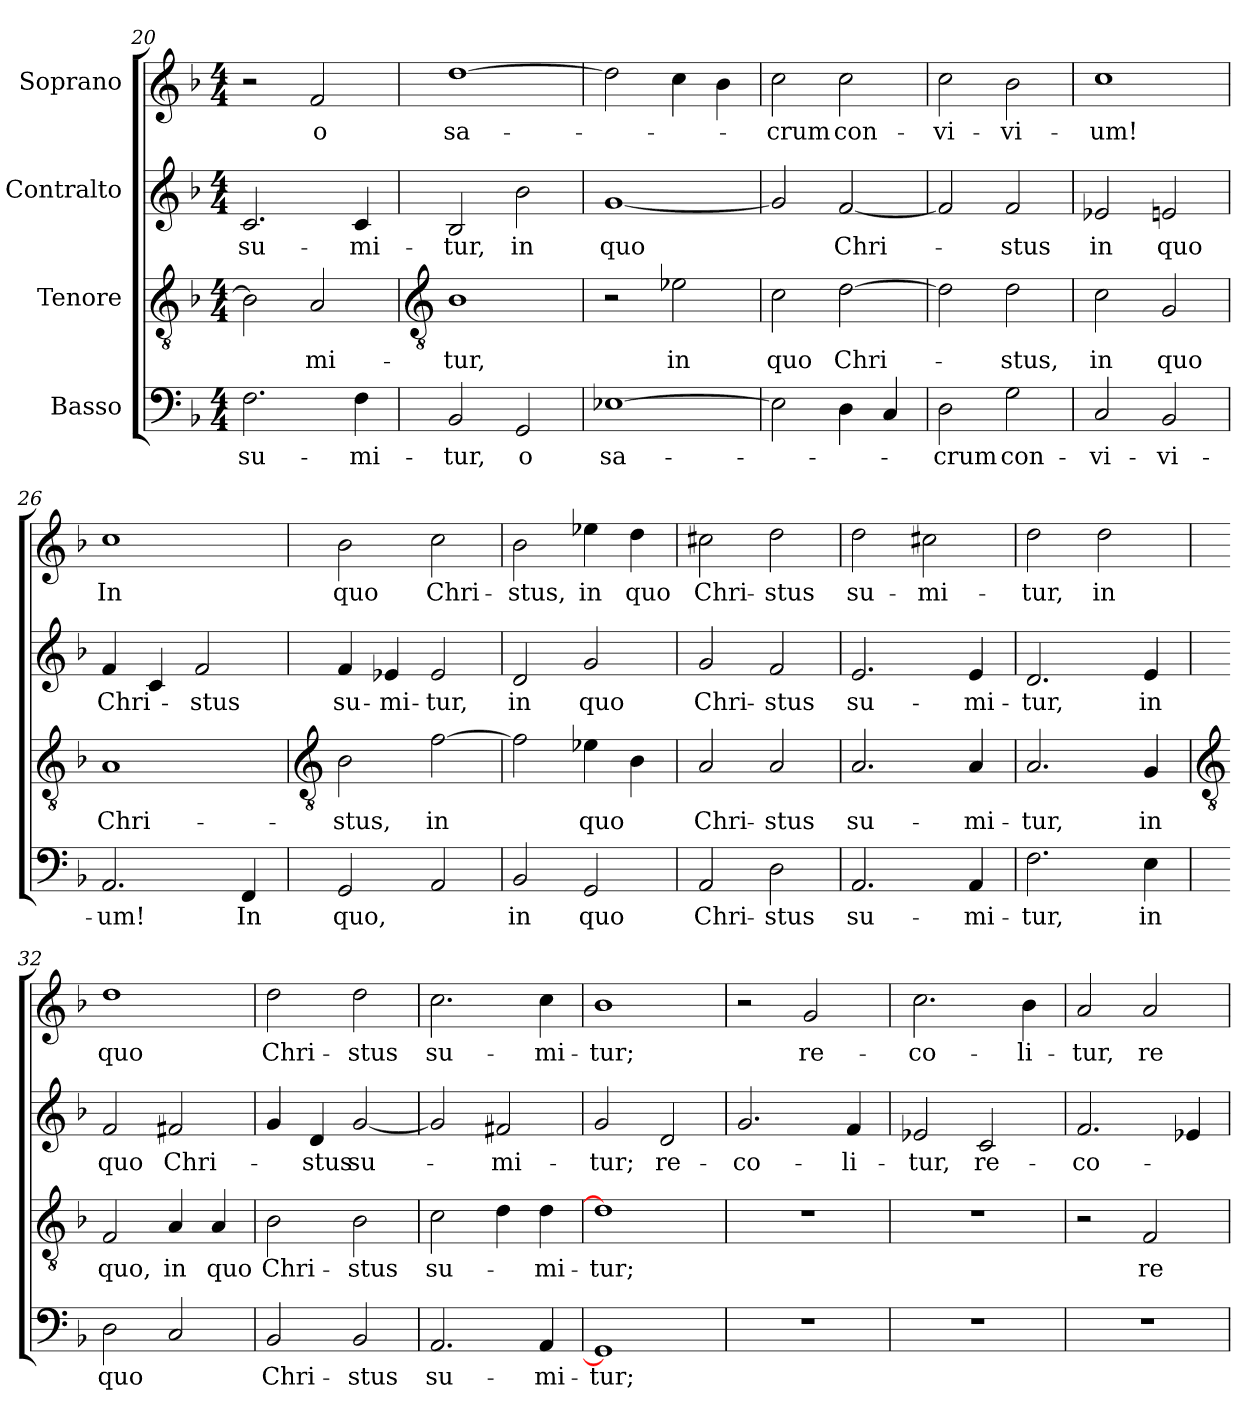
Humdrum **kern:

**kern	**text	**kern	**text	**kern	**text	**kern	**text
*part4	*part4	*part3	*part3	*part2	*part2	*part1	*part1
*staff4	*staff4	*staff3	*staff3	*staff2	*staff2	*staff1	*staff1
*I"Basso	*	*I"Tenore	*	*I"Contralto	*	*I"Soprano	*
*clefF4	*	*clefGv2	*	*clefG2	*	*clefG2	*
*k[b-]	*	*k[b-]	*	*k[b-]	*	*k[b-]	*
*F:	*	*F:	*	*F:	*	*F:	*
*M4/4	*	*M4/4	*	*M4/4	*	*M4/4	*
=20	=20	=20	=20	=20	=20	=20	=20
!	!LO:LY:b	!	!	!	!LO:LY:b	!	!
2.F	su-	2B-]	.	2.c	su-	2r	.
!	!	!	!LO:LY:b	!	!	!	!LO:LY:b
.	.	2A	-mi-	.	.	2f	o
!	!LO:LY:b	!	!	!	!LO:LY:b	!	!
4F	-mi-	.	.	4c	-mi-	.	.
!!LO:LB:g=z
=21	=21	=21	=21	=21	=21	=21	=21
*	*	*clefGv2	*	*	*	*	*
!	!LO:LY:b	!	!LO:LY:b	!	!LO:LY:b	!	!LO:LY:b
2BB-	-tur,	1B-	-tur,	2B-	-tur,	[1dd	sa-
!	!LO:LY:b	!	!	!	!LO:LY:b	!	!
2GG	o	.	.	2b-	in	.	.
=22	=22	=22	=22	=22	=22	=22	=22
!	!LO:LY:b	!	!	!	!LO:LY:b	!	!
[1E-X	sa-	2r	.	[1g	quo	2dd]	.
!	!	!	!LO:LY:b	!	!	!	!
.	.	2e-X	in	.	.	4cc	.
.	.	.	.	.	.	4b-	.
=23	=23	=23	=23	=23	=23	=23	=23
!	!	!	!LO:LY:b	!	!	!	!LO:LY:b
2E-]	.	2c	quo	2g]	.	2cc	-crum
!	!	!	!LO:LY:b	!	!LO:LY:b	!	!LO:LY:b
4D	.	[2d	Chri-	[2f	Chri-	2cc	con-
4C	.	.	.	.	.	.	.
=24	=24	=24	=24	=24	=24	=24	=24
!	!LO:LY:b	!	!	!	!	!	!LO:LY:b
2D	-crum	2d]	.	2f]	.	2cc	-vi-
!	!LO:LY:b	!	!LO:LY:b	!	!LO:LY:b	!	!LO:LY:b
2G	con-	2d	-stus,	2f	-stus	2b-	-vi-
=25	=25	=25	=25	=25	=25	=25	=25
!	!LO:LY:b	!	!LO:LY:b	!	!LO:LY:b	!	!LO:LY:b
2C	-vi-	2c	in	2e-X	in	1cc	-um!
!	!LO:LY:b	!	!LO:LY:b	!	!LO:LY:b	!	!
2BB-	-vi-	2G	quo	2en	quo	.	.
=26	=26	=26	=26	=26	=26	=26	=26
!	!LO:LY:b	!	!LO:LY:b	!	!LO:LY:b	!	!LO:LY:b
2.AA	-um!	1A	Chri-	4f	Chri-	1cc	In
.	.	.	.	4c	.	.	.
!	!	!	!	!	!LO:LY:b	!	!
.	.	.	.	2f	-stus	.	.
!	!LO:LY:b	!	!	!	!	!	!
4FF	In	.	.	.	.	.	.
!!LO:LB:g=z
=27	=27	=27	=27	=27	=27	=27	=27
*	*	*clefGv2	*	*	*	*	*
!	!LO:LY:b	!	!LO:LY:b	!	!LO:LY:b	!	!LO:LY:b
2GG	quo,	2B-	-stus,	4f	su-	2b-	quo
!	!	!	!	!	!LO:LY:b	!	!
.	.	.	.	4e-X	-mi-	.	.
!	!	!	!LO:LY:b	!	!LO:LY:b	!	!LO:LY:b
2AA	.	[2f	in	2e-	-tur,	2cc	Chri-
=28	=28	=28	=28	=28	=28	=28	=28
!	!LO:LY:b	!	!	!	!LO:LY:b	!	!LO:LY:b
2BB-	in	2f]	.	2d	in	2b-	-stus,
!	!LO:LY:b	!	!LO:LY:b	!	!LO:LY:b	!	!LO:LY:b
2GG	quo	4e-X	quo	2g	quo	4ee-X	in
!	!	!	!	!	!	!	!LO:LY:b
.	.	4B-	.	.	.	4dd	quo
=29	=29	=29	=29	=29	=29	=29	=29
!	!LO:LY:b	!	!LO:LY:b	!	!LO:LY:b	!	!LO:LY:b
2AA	Chri-	2A	Chri-	2g	Chri-	2cc#X	Chri-
!	!LO:LY:b	!	!LO:LY:b	!	!LO:LY:b	!	!LO:LY:b
2D	-stus	2A	-stus	2f	-stus	2dd	-stus
=30	=30	=30	=30	=30	=30	=30	=30
!	!LO:LY:b	!	!LO:LY:b	!	!LO:LY:b	!	!LO:LY:b
2.AA	su-	2.A	su-	2.e	su-	2dd	su-
!	!	!	!	!	!	!	!LO:LY:b
.	.	.	.	.	.	2cc#X	-mi-
!	!LO:LY:b	!	!LO:LY:b	!	!LO:LY:b	!	!
4AA	-mi-	4A	-mi-	4e	-mi-	.	.
=31	=31	=31	=31	=31	=31	=31	=31
!	!LO:LY:b	!	!LO:LY:b	!	!LO:LY:b	!	!LO:LY:b
2.F	-tur,	2.A	-tur,	2.d	-tur,	2dd	-tur,
!	!	!	!	!	!	!	!LO:LY:b
.	.	.	.	.	.	2dd	in
!	!LO:LY:b	!	!LO:LY:b	!	!LO:LY:b	!	!
4E	in	4G	in	4e	in	.	.
!!LO:LB:g=z
=32	=32	=32	=32	=32	=32	=32	=32
*	*	*clefGv2	*	*	*	*	*
!	!LO:LY:b	!	!LO:LY:b	!	!LO:LY:b	!	!LO:LY:b
2D	quo	2F	quo,	2f	quo	1dd	quo
!	!	!	!LO:LY:b	!	!LO:LY:b	!	!
2C	.	4A	in	2f#X	Chri-	.	.
!	!	!	!LO:LY:b	!	!	!	!
.	.	4A	quo	.	.	.	.
=33	=33	=33	=33	=33	=33	=33	=33
!	!LO:LY:b	!	!LO:LY:b	!	!	!	!LO:LY:b
2BB-	Chri-	2B-	Chri-	4g	.	2dd	Chri-
!	!	!	!	!	!LO:LY:b	!	!
.	.	.	.	4d	-stus	.	.
!	!LO:LY:b	!	!LO:LY:b	!	!LO:LY:b	!	!LO:LY:b
2BB-	-stus	2B-	-stus	[2g	su-	2dd	-stus
=34	=34	=34	=34	=34	=34	=34	=34
!	!LO:LY:b	!	!LO:LY:b	!	!	!	!LO:LY:b
2.AA	su-	2c	su-	2g]	.	2.cc	su-
!	!	!	!	!	!LO:LY:b	!	!
.	.	4d	.	2f#X	-mi-	.	.
!	!LO:LY:b	!	!LO:LY:b	!	!	!	!LO:LY:b
4AA	-mi-	4d	-mi-	.	.	4cc	-mi-
=35	=35	=35	=35	=35	=35	=35	=35
!	!LO:LY:b	!	!LO:LY:b	!	!LO:LY:b	!	!LO:LY:b
1GG]	-tur;	1d]	-tur;	2g	-tur;	1b-	-tur;
!	!	!	!	!	!LO:LY:b	!	!
.	.	.	.	2d	re-	.	.
=36	=36	=36	=36	=36	=36	=36	=36
!	!	!	!	!	!LO:LY:b	!	!
1r	.	1r	.	2.g	-co-	2r	.
!	!	!	!	!	!	!	!LO:LY:b
.	.	.	.	.	.	2g	re-
!	!	!	!	!	!LO:LY:b	!	!
.	.	.	.	4f	-li-	.	.
=37	=37	=37	=37	=37	=37	=37	=37
!	!	!	!	!	!LO:LY:b	!	!LO:LY:b
1r	.	1r	.	2e-X	-tur,	2.cc	-co-
!	!	!	!	!	!LO:LY:b	!	!
.	.	.	.	2c	re-	.	.
!	!	!	!	!	!	!	!LO:LY:b
.	.	.	.	.	.	4b-	-li-
=38	=38	=38	=38	=38	=38	=38	=38
!	!	!	!	!	!LO:LY:b	!	!LO:LY:b
1r	.	2r	.	2.f	-co-	2a	-tur,
!	!	!	!LO:LY:b	!	!	!	!LO:LY:b
.	.	2F	re-	.	.	2a	re
.	.	.	.	4e-X	.	.	.
=	=	=	=	=	=	=	=
*-	*-	*-	*-	*-	*-	*-	*-
